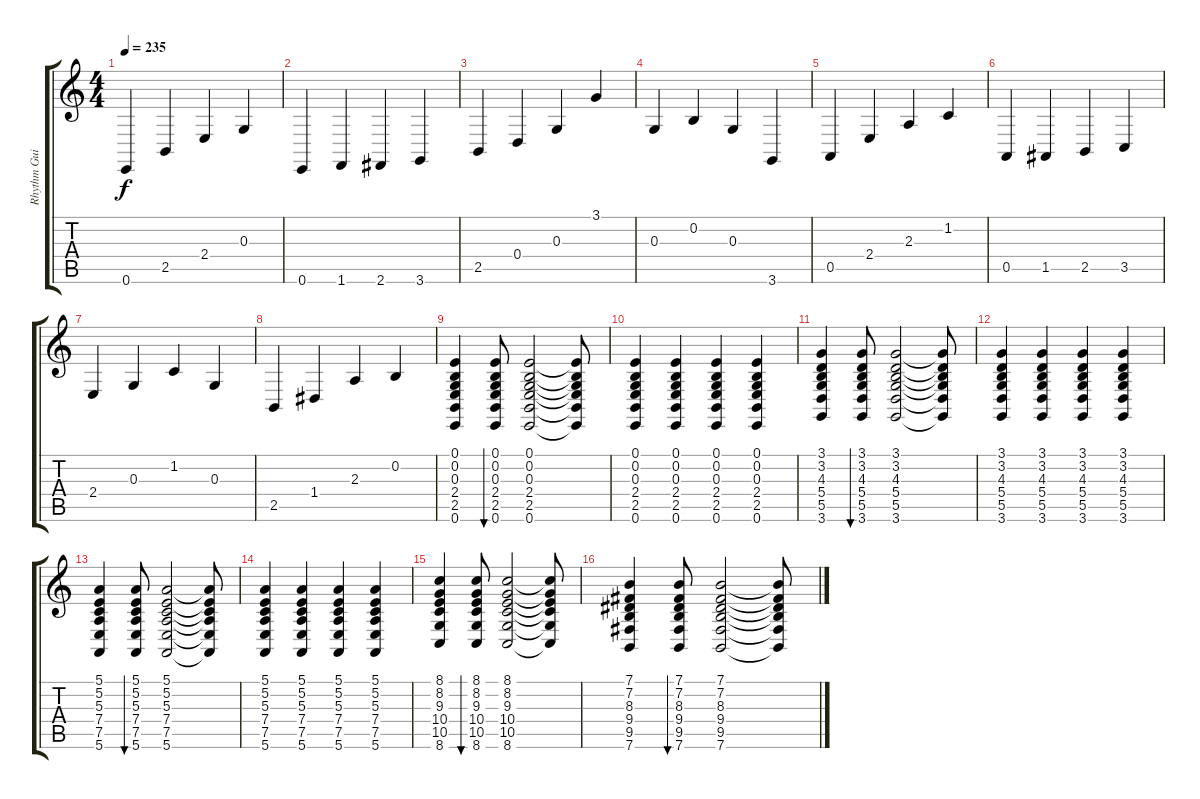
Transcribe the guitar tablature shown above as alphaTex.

\track ("Rhythm Guitar 2" "Rhythm Gui") {instrument acousticgrandpiano}
\staff {score tabs}
\tuning (E4 B3 G3 D3 A2 E2) {hide}
\ts (4 4)
\tempo 235
\clef g2
\ks c
0.6.4{dy f} 2.5.4 2.4.4 0.3.4 |
0.6.4 1.6.4 2.6.4 3.6.4 |
2.5.4 0.4.4 0.3.4 3.1.4 |
0.3.4 0.2.4 0.3.4 3.6.4 |
0.5.4 2.4.4 2.3.4 1.2.4 |
0.5.4 1.5.4 2.5.4 3.5.4 |
2.4.4 0.3.4 1.2.4 0.3.4 |
2.5.4 1.4.4 2.3.4 0.2.4 |
(0.1 0.2 0.3 2.4 2.5 0.6).4 (0.1 0.2 0.3 2.4 2.5 0.6).8{bu 240} (0.1 0.2 0.3 2.4 2.5 0.6).2 (0.1{t} 0.2{t} 0.3{t} 2.4{t} 2.5{t} 0.6{t}).8 |
(0.1 0.2 0.3 2.4 2.5 0.6).4 (0.1 0.2 0.3 2.4 2.5 0.6).4 (0.1 0.2 0.3 2.4 2.5 0.6).4 (0.1 0.2 0.3 2.4 2.5 0.6).4 |
(3.1 3.2 4.3 5.4 5.5 3.6).4 (3.1 3.2 4.3 5.4 5.5 3.6).8{bu 240} (3.1 3.2 4.3 5.4 5.5 3.6).2 (3.1{t} 3.2{t} 4.3{t} 5.4{t} 5.5{t} 3.6{t}).8 |
(3.1 3.2 4.3 5.4 5.5 3.6).4 (3.1 3.2 4.3 5.4 5.5 3.6).4 (3.1 3.2 4.3 5.4 5.5 3.6).4 (3.1 3.2 4.3 5.4 5.5 3.6).4 |
(5.1 5.2 5.3 7.4 7.5 5.6).4 (5.1 5.2 5.3 7.4 7.5 5.6).8{bu 240} (5.1 5.2 5.3 7.4 7.5 5.6).2 (5.1{t} 5.2{t} 5.3{t} 7.4{t} 7.5{t} 5.6{t}).8 |
(5.1 5.2 5.3 7.4 7.5 5.6).4 (5.1 5.2 5.3 7.4 7.5 5.6).4 (5.1 5.2 5.3 7.4 7.5 5.6).4 (5.1 5.2 5.3 7.4 7.5 5.6).4 |
(8.1 8.2 9.3 10.4 10.5 8.6).4 (8.1 8.2 9.3 10.4 10.5 8.6).8{bu 240} (8.1 8.2 9.3 10.4 10.5 8.6).2 (8.1{t} 8.2{t} 9.3{t} 10.4{t} 10.5{t} 8.6{t}).8 |
(7.1 7.2 8.3 9.4 9.5 7.6).4 (7.1 7.2 8.3 9.4 9.5 7.6).8{bu 240} (7.1 7.2 8.3 9.4 9.5 7.6).2 (7.1{t} 7.2{t} 8.3{t} 9.4{t} 9.5{t} 7.6{t}).8
